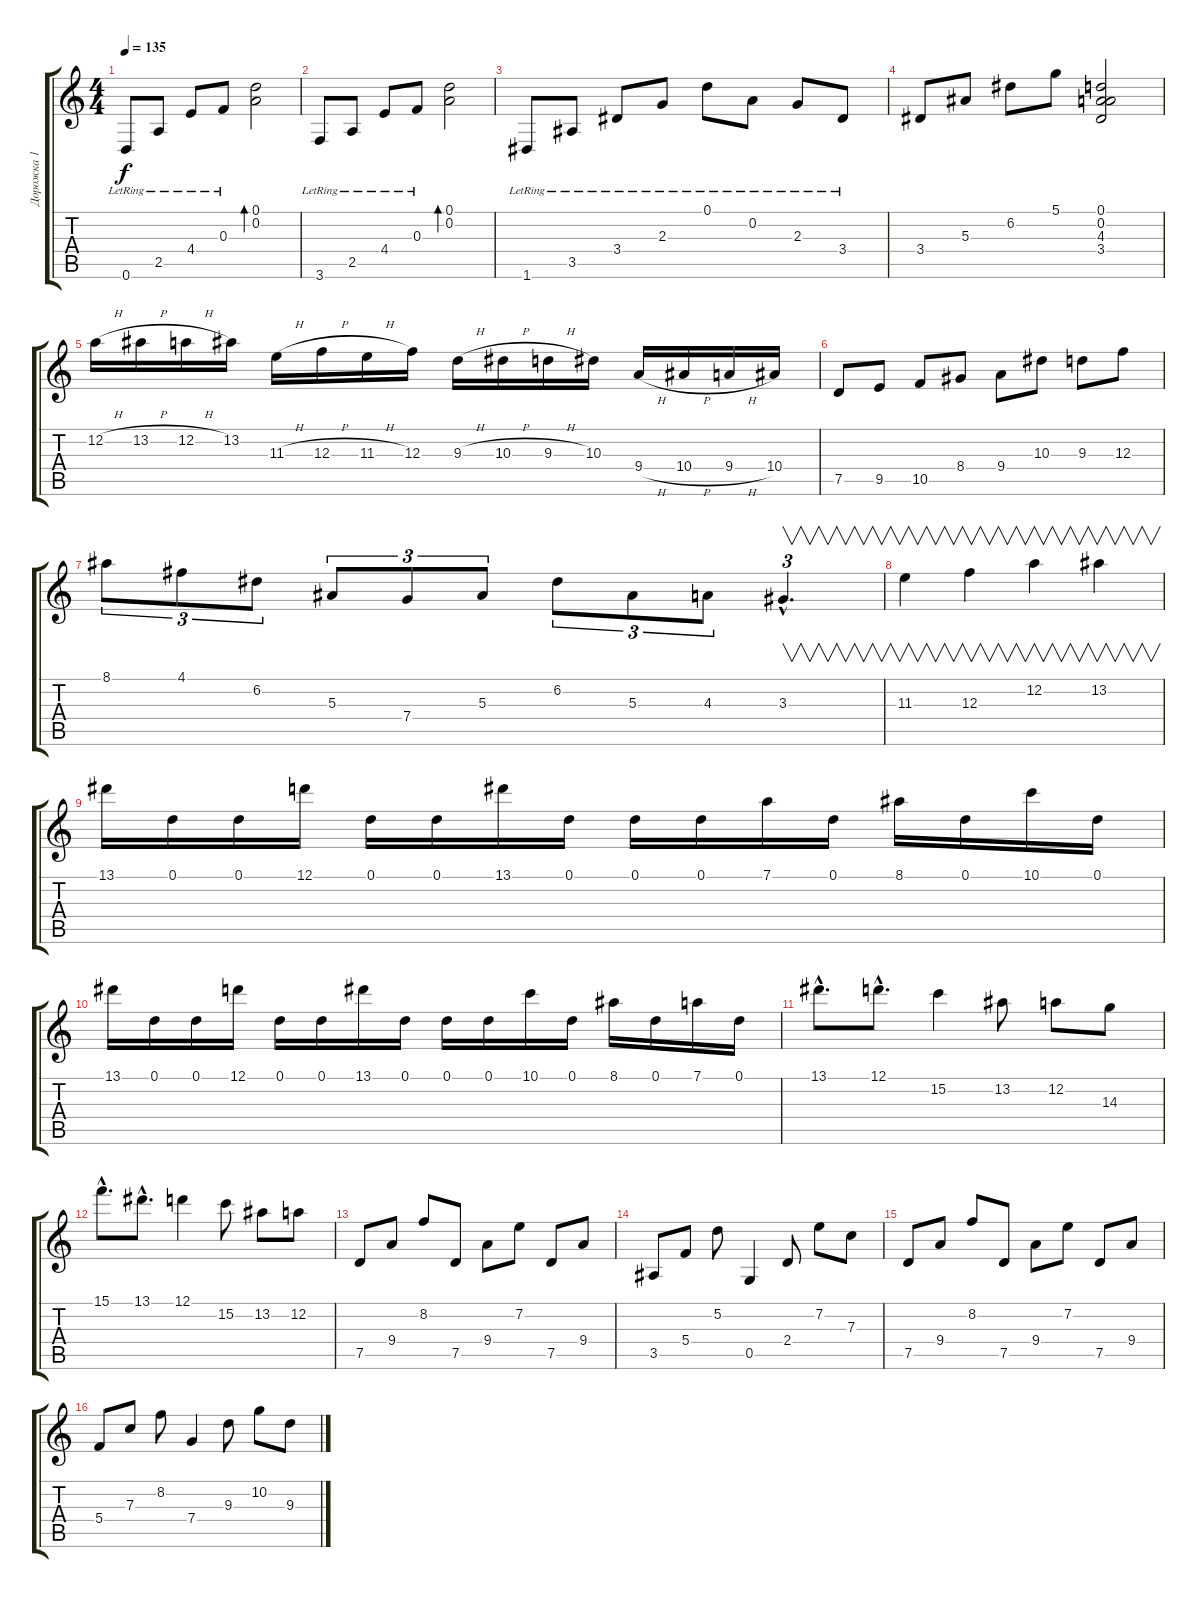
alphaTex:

\track ("Дорожка 1" "Дорожка 1") {instrument acousticguitarnylon}
\staff {score tabs}
\tuning (D4 A3 F3 C3 G2 D2) {hide}
\ts (4 4)
\tempo 135
\clef g2
\ks c
0.6{lr}.8{dy f} 2.5{lr}.8 4.4{lr}.8 0.3{lr}.8 (0.1 0.2).2{bd 60} |
3.6{lr}.8 2.5{lr}.8 4.4{lr}.8 0.3{lr}.8 (0.1 0.2).2{bd 60} |
1.6{lr}.8 3.5{lr}.8 3.4{lr}.8 2.3{lr}.8 0.1{lr}.8 0.2{lr}.8 2.3{lr}.8 3.4{lr}.8 |
3.4.8 5.3.8 6.2.8 5.1.8 (0.1 0.2 4.3 3.4).2 |
12.2{h}.16 13.2{h}.16 12.2{h}.16 13.2.16 11.3{h}.16 12.3{h}.16 11.3{h}.16 12.3.16 9.3{h}.16 10.3{h}.16 9.3{h}.16 10.3.16 9.4{h}.16 10.4{h}.16 9.4{h}.16 10.4.16 |
7.5.8 9.5.8 10.5.8 8.4.8 9.4.8 10.3.8 9.3.8 12.3.8 |
8.1.8{tu (3 2)} 4.1.8{tu (3 2)} 6.2.8{tu (3 2)} 5.3.8{tu (3 2)} 7.4.8{tu (3 2)} 5.3.8{tu (3 2)} 6.2.8{tu (3 2)} 5.3.8{tu (3 2)} 4.3.8{tu (3 2)} 3.3{hac}.4{v d tu (3 2)} |
11.3.4{v} 12.3.4{v} 12.2.4{v} 13.2.4{v} |
13.1.16 0.1.16 0.1.16 12.1.16 0.1.16 0.1.16 13.1.16 0.1.16 0.1.16 0.1.16 7.1.16 0.1.16 8.1.16 0.1.16 10.1.16 0.1.16 |
13.1.16 0.1.16 0.1.16 12.1.16 0.1.16 0.1.16 13.1.16 0.1.16 0.1.16 0.1.16 10.1.16 0.1.16 8.1.16 0.1.16 7.1.16 0.1.16 |
13.1{hac}.8{d} 12.1{hac}.8{d} 15.2.4 13.2.8 12.2.8 14.3.8 |
15.1{hac}.8{d} 13.1{hac}.8{d} 12.1.4 15.2.8 13.2.8 12.2.8 |
7.5.8 9.4.8 8.2.8 7.5.8 9.4.8 7.2.8 7.5.8 9.4.8 |
3.5.8 5.4.8 5.2.8 0.5.4 2.4.8 7.2.8 7.3.8 |
7.5.8 9.4.8 8.2.8 7.5.8 9.4.8 7.2.8 7.5.8 9.4.8 |
5.4.8 7.3.8 8.2.8 7.4.4 9.3.8 10.2.8 9.3.8
